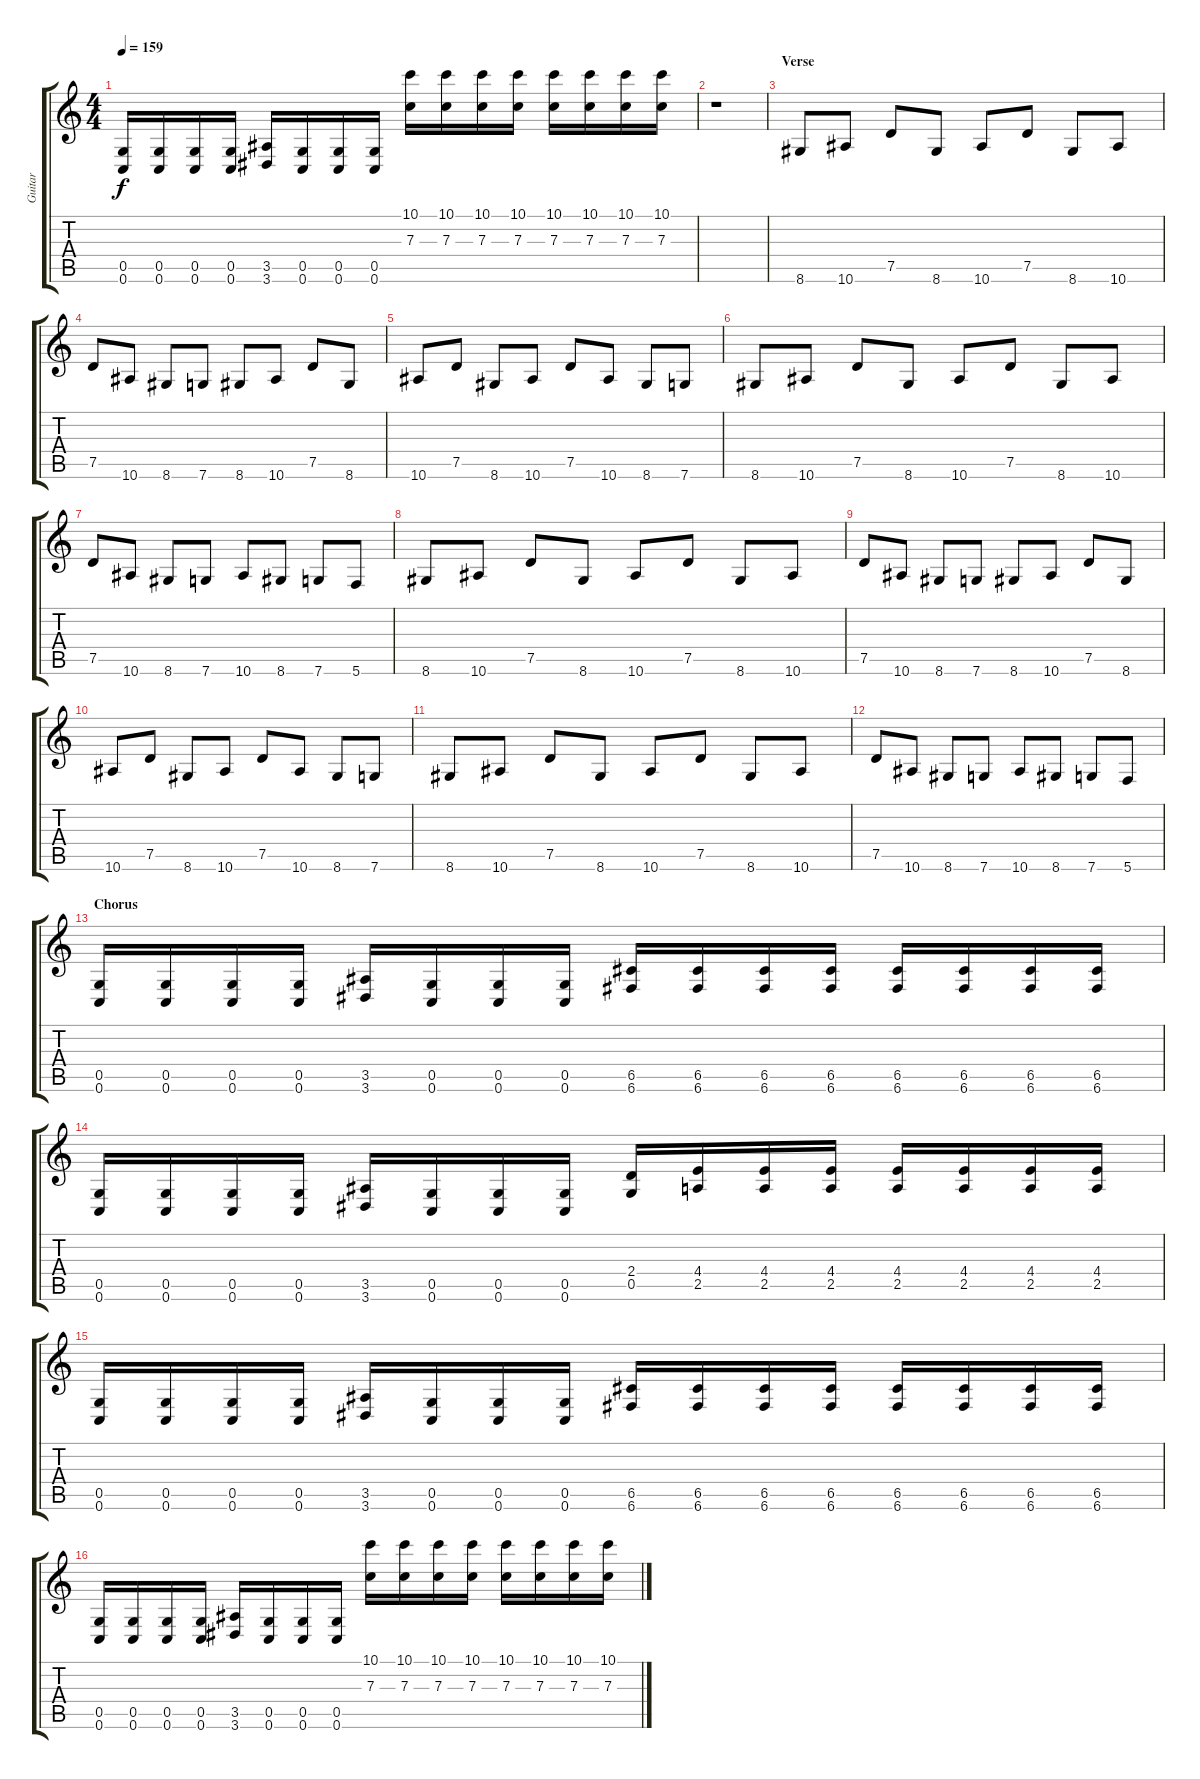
\track ("Guitar" "Guitar") {instrument distortionguitar}
\staff {score tabs}
\tuning (D4 A3 F3 C3 G2 C2) {hide}
\ts (4 4)
\tempo 159
\clef g2
\ks c
(0.5 0.6).16{dy f} (0.5 0.6).16 (0.5 0.6).16 (0.5 0.6).16 (3.5 3.6).16 (0.5 0.6).16 (0.5 0.6).16 (0.5 0.6).16 (10.1 7.3).16 (10.1 7.3).16 (10.1 7.3).16 (10.1 7.3).16 (10.1 7.3).16 (10.1 7.3).16 (10.1 7.3).16 (10.1 7.3).16 |
\section ("" "")
r.1 |
\section ("" "Verse")
8.6.8 10.6.8 7.5.8 8.6.8 10.6.8 7.5.8 8.6.8 10.6.8 |
7.5.8 10.6.8 8.6.8 7.6.8 8.6.8 10.6.8 7.5.8 8.6.8 |
10.6.8 7.5.8 8.6.8 10.6.8 7.5.8 10.6.8 8.6.8 7.6.8 |
8.6.8 10.6.8 7.5.8 8.6.8 10.6.8 7.5.8 8.6.8 10.6.8 |
7.5.8 10.6.8 8.6.8 7.6.8 10.6.8 8.6.8 7.6.8 5.6.8 |
8.6.8 10.6.8 7.5.8 8.6.8 10.6.8 7.5.8 8.6.8 10.6.8 |
7.5.8 10.6.8 8.6.8 7.6.8 8.6.8 10.6.8 7.5.8 8.6.8 |
10.6.8 7.5.8 8.6.8 10.6.8 7.5.8 10.6.8 8.6.8 7.6.8 |
8.6.8 10.6.8 7.5.8 8.6.8 10.6.8 7.5.8 8.6.8 10.6.8 |
7.5.8 10.6.8 8.6.8 7.6.8 10.6.8 8.6.8 7.6.8 5.6.8 |
\section ("" "Chorus")
(0.5 0.6).16 (0.5 0.6).16 (0.5 0.6).16 (0.5 0.6).16 (3.5 3.6).16 (0.5 0.6).16 (0.5 0.6).16 (0.5 0.6).16 (6.5 6.6).16 (6.5 6.6).16 (6.5 6.6).16 (6.5 6.6).16 (6.5 6.6).16 (6.5 6.6).16 (6.5 6.6).16 (6.5 6.6).16 |
(0.5 0.6).16 (0.5 0.6).16 (0.5 0.6).16 (0.5 0.6).16 (3.5 3.6).16 (0.5 0.6).16 (0.5 0.6).16 (0.5 0.6).16 (2.4 0.5).16 (4.4 2.5).16 (4.4 2.5).16 (4.4 2.5).16 (4.4 2.5).16 (4.4 2.5).16 (4.4 2.5).16 (4.4 2.5).16 |
(0.5 0.6).16 (0.5 0.6).16 (0.5 0.6).16 (0.5 0.6).16 (3.5 3.6).16 (0.5 0.6).16 (0.5 0.6).16 (0.5 0.6).16 (6.5 6.6).16 (6.5 6.6).16 (6.5 6.6).16 (6.5 6.6).16 (6.5 6.6).16 (6.5 6.6).16 (6.5 6.6).16 (6.5 6.6).16 |
(0.5 0.6).16 (0.5 0.6).16 (0.5 0.6).16 (0.5 0.6).16 (3.5 3.6).16 (0.5 0.6).16 (0.5 0.6).16 (0.5 0.6).16 (10.1 7.3).16 (10.1 7.3).16 (10.1 7.3).16 (10.1 7.3).16 (10.1 7.3).16 (10.1 7.3).16 (10.1 7.3).16 (10.1 7.3).16
